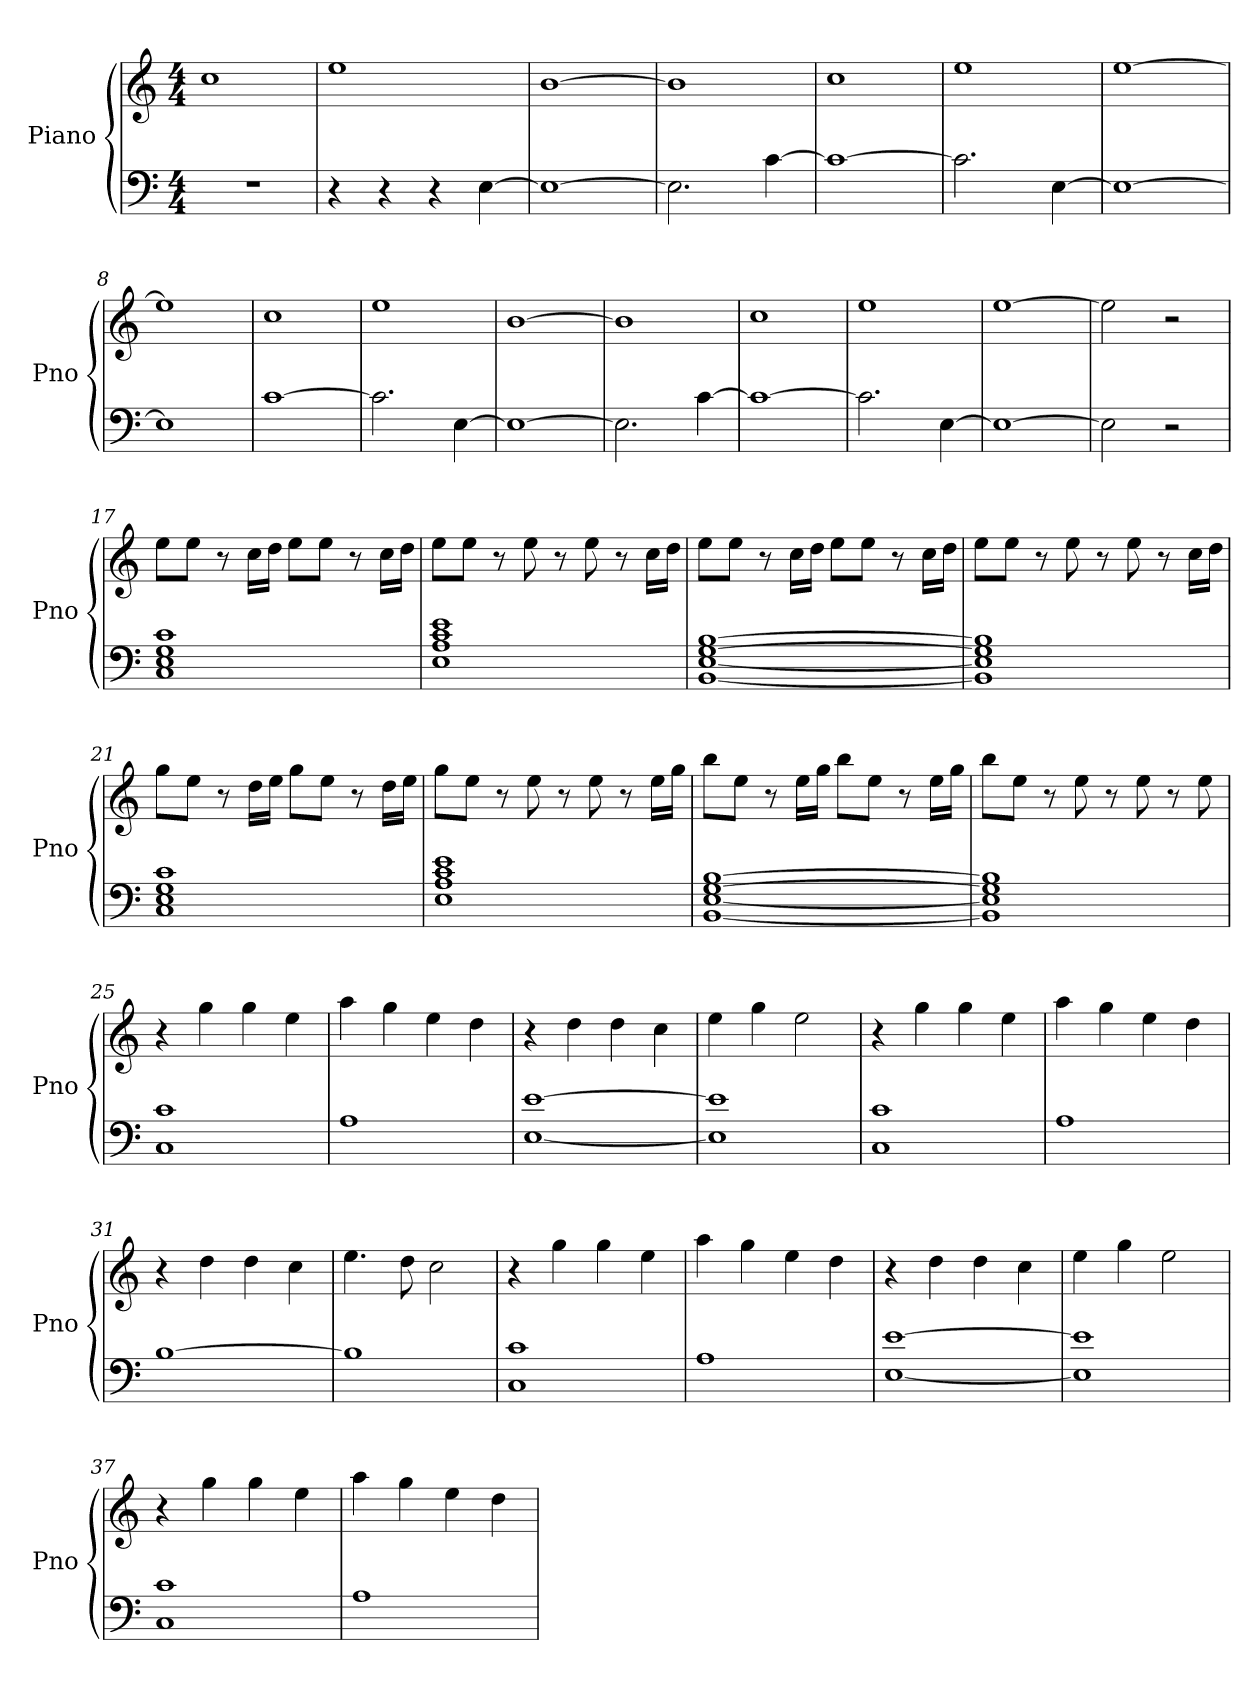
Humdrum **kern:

**kern	**kern
*part1	*part1
*staff2	*staff1
*I"Piano	*
*I'Pno	*
*clefF4	*clefG2
*k[]	*k[]
*M4/4	*M4/4
*MM180	*MM180
=1	=1
1r	1cc
=2	=2
4r	1ee
4r	.
4r	.
[4E\	.
=3	=3
1E_	[1b
=4	=4
2.E\]	1b]
[4c\	.
=5	=5
1c_	1cc
=6	=6
2.c\]	1ee
[4E\	.
=7	=7
1E_	[1ee
=8	=8
1E]	1ee]
=9	=9
[1c	1cc
=10	=10
2.c\]	1ee
[4E\	.
=11	=11
1E_	[1b
=12	=12
2.E\]	1b]
[4c\	.
=13	=13
1c_	1cc
=14	=14
2.c\]	1ee
[4E\	.
!!LO:LB:g=z
=15	=15
1E_	[1ee
=16	=16
2E\]	2ee\]
2r	2r
=17	=17
1C 1E 1G 1c	8ee\L
.	8ee\J
.	8r
.	16cc\LL
.	16dd\JJ
.	8ee\L
.	8ee\J
.	8r
.	16cc\LL
.	16dd\JJ
=18	=18
1E 1A 1c 1e	8ee\L
.	8ee\J
.	8r
.	8ee\
.	8r
.	8ee\
.	8r
.	16cc\LL
.	16dd\JJ
=19	=19
[1BB [1E [1G [1B	8ee\L
.	8ee\J
.	8r
.	16cc\LL
.	16dd\JJ
.	8ee\L
.	8ee\J
.	8r
.	16cc\LL
.	16dd\JJ
=20	=20
1BB] 1E] 1G] 1B]	8ee\L
.	8ee\J
.	8r
.	8ee\
.	8r
.	8ee\
.	8r
.	16cc\LL
.	16dd\JJ
!!LO:LB:g=z
=21	=21
1C 1E 1G 1c	8gg\L
.	8ee\J
.	8r
.	16dd\LL
.	16ee\JJ
.	8gg\L
.	8ee\J
.	8r
.	16dd\LL
.	16ee\JJ
=22	=22
1E 1A 1c 1e	8gg\L
.	8ee\J
.	8r
.	8ee\
.	8r
.	8ee\
.	8r
.	16ee\LL
.	16gg\JJ
=23	=23
[1BB [1E [1G [1B	8bb\L
.	8ee\J
.	8r
.	16ee\LL
.	16gg\JJ
.	8bb\L
.	8ee\J
.	8r
.	16ee\LL
.	16gg\JJ
=24	=24
1BB] 1E] 1G] 1B]	8bb\L
.	8ee\J
.	8r
.	8ee\
.	8r
.	8ee\
.	8r
.	8ee\
=25	=25
1C 1c	4r
.	4gg\
.	4gg\
.	4ee\
=26	=26
1A	4aa\
.	4gg\
.	4ee\
.	4dd\
!!LO:LB:g=z
=27	=27
[1E [1e	4r
.	4dd\
.	4dd\
.	4cc\
=28	=28
1E] 1e]	4ee\
.	4gg\
.	2ee\
=29	=29
1C 1c	4r
.	4gg\
.	4gg\
.	4ee\
=30	=30
1A	4aa\
.	4gg\
.	4ee\
.	4dd\
=31	=31
[1B	4r
.	4dd\
.	4dd\
.	4cc\
=32	=32
1B]	4.ee\
.	8dd\
.	2cc\
=33	=33
1C 1c	4r
.	4gg\
.	4gg\
.	4ee\
=34	=34
1A	4aa\
.	4gg\
.	4ee\
.	4dd\
=35	=35
[1E [1e	4r
.	4dd\
.	4dd\
.	4cc\
=36	=36
1E] 1e]	4ee\
.	4gg\
.	2ee\
!!LO:LB:g=z
=37	=37
1C 1c	4r
.	4gg\
.	4gg\
.	4ee\
=38	=38
1A	4aa\
.	4gg\
.	4ee\
.	4dd\
=	=
*-	*-
